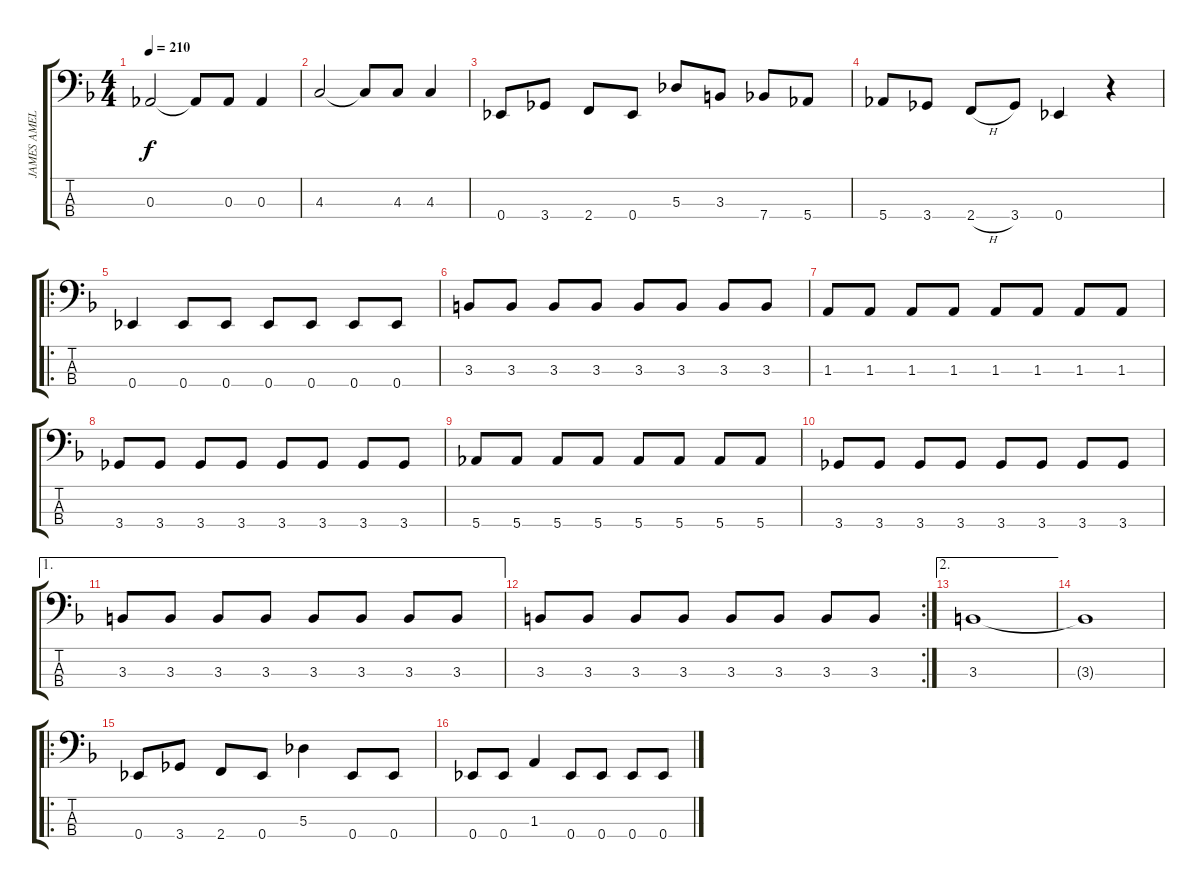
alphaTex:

\track ("JAMES AMELIO PULLI - BASS" "JAMES AMEL") {instrument electricbassfinger}
\staff {score tabs}
\tuning (Gb2 Db2 Ab1 Eb1) {hide}
\ts (4 4)
\tempo 210
\clef f4
\ks f
0.3.2{dy f} 0.3{t}.8 0.3.8 0.3.4 |
4.3.2 4.3{t}.8 4.3.8 4.3.4 |
0.4.8 3.4.8 2.4.8 0.4.8 5.3.8 3.3.8 7.4.8 5.4.8 |
5.4.8 3.4.8 2.4{h}.8 3.4.8 0.4.4 r.4 |
\ro
0.4.4 0.4.8 0.4.8 0.4.8 0.4.8 0.4.8 0.4.8 |
3.3.8 3.3.8 3.3.8 3.3.8 3.3.8 3.3.8 3.3.8 3.3.8 |
1.3.8 1.3.8 1.3.8 1.3.8 1.3.8 1.3.8 1.3.8 1.3.8 |
3.4.8 3.4.8 3.4.8 3.4.8 3.4.8 3.4.8 3.4.8 3.4.8 |
5.4.8 5.4.8 5.4.8 5.4.8 5.4.8 5.4.8 5.4.8 5.4.8 |
3.4.8 3.4.8 3.4.8 3.4.8 3.4.8 3.4.8 3.4.8 3.4.8 |
\ae 1
3.3.8 3.3.8 3.3.8 3.3.8 3.3.8 3.3.8 3.3.8 3.3.8 |
\rc 2
3.3.8 3.3.8 3.3.8 3.3.8 3.3.8 3.3.8 3.3.8 3.3.8 |
\ae 2
3.3.1 |
3.3{t}.1 |
\ro
0.4.8 3.4.8 2.4.8 0.4.8 5.3.4 0.4.8 0.4.8 |
0.4.8 0.4.8 1.3.4 0.4.8 0.4.8 0.4.8 0.4.8
